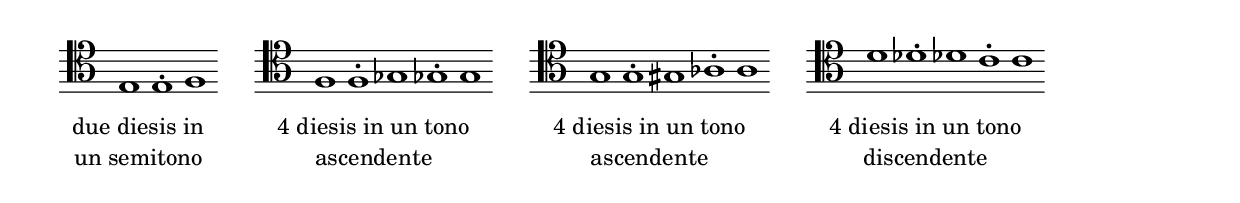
\version "2.22.2"

% Auto generated file

\header {
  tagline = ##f
}

dot = {
   \once \override Script.add-stem-support = ##f
   \once \override Script.toward-stem-shift = 0
   \once \override Script.skyline-horizontal-padding = 0
   \once \override Script.direction = 1
   \once \override Script.font-size = 1
}

\markup {
  \center-column {
    \line {
      \center-align
      \fontsize#3 { \concat { \normal-text ""} }
    }
    \null
    \line {
      \center-column {

        \line {
          \score {
            <<
              \new Staff \with { instrumentName = ""} {
                \override Staff.TimeSignature.stencil = ##f
                \override Staff.NoteHead.style = #'baroque
                \accidentalStyle Score.forget
                \cadenzaOn
                \clef "tenor"
                \key c #`((0 . ,NATURAL) (1 . ,NATURAL) (2 . ,NATURAL)
                          (3 . ,NATURAL) (4 . ,NATURAL) (5 . ,NATURAL)
                          (6 . ,NATURAL))  e1  \dot e1-.  f1 
                \cadenzaOff
              }
            >>
            \layout {
              \context {
                \Score
                \override SpacingSpanner.common-shortest-duration = #(ly:make-moment 1)
              }
            }
          }
        }
        \null
        \line {
          \left-align {  \normal-text "due diesis in" }
        }
        \line {
          \left-align {  \normal-text "un semitono" }
        }

      }
      \hspace #3 
      \center-column {

        \line {
          \score {
            <<
              \new Staff \with { instrumentName = ""} {
                \override Staff.TimeSignature.stencil = ##f
                \override Staff.NoteHead.style = #'baroque
                \accidentalStyle Score.forget
                \cadenzaOn
                \clef "tenor"
                \key c #`((0 . ,NATURAL) (1 . ,NATURAL) (2 . ,NATURAL)
                          (3 . ,NATURAL) (4 . ,NATURAL) (5 . ,NATURAL)
                          (6 . ,NATURAL))  f1  \dot f1-.  ges1  \dot ges1-.  g1 
                \cadenzaOff
              }
            >>
            \layout {
              \context {
                \Score
                \override SpacingSpanner.common-shortest-duration = #(ly:make-moment 1)
              }
            }
          }
        }
        \null
        \line {
          \left-align {  \normal-text "4 diesis in un tono" }
        }
        \line {
          \left-align {  \normal-text "ascendente" }
        }

      }
      \hspace #3 
      \center-column {

        \line {
          \score {
            <<
              \new Staff \with { instrumentName = ""} {
                \override Staff.TimeSignature.stencil = ##f
                \override Staff.NoteHead.style = #'baroque
                \accidentalStyle Score.forget
                \cadenzaOn
                \clef "tenor"
                \key c #`((0 . ,NATURAL) (1 . ,NATURAL) (2 . ,NATURAL)
                          (3 . ,NATURAL) (4 . ,NATURAL) (5 . ,NATURAL)
                          (6 . ,NATURAL))  g1  \dot g1-.  gis1  \dot as1-.  a1 
                \cadenzaOff
              }
            >>
            \layout {
              \context {
                \Score
                \override SpacingSpanner.common-shortest-duration = #(ly:make-moment 1)
              }
            }
          }
        }
        \null
        \line {
          \left-align {  \normal-text "4 diesis in un tono" }
        }
        \line {
          \left-align {  \normal-text "ascendente" }
        }

      }
      \hspace #3 
      \center-column {

        \line {
          \score {
            <<
              \new Staff \with { instrumentName = ""} {
                \override Staff.TimeSignature.stencil = ##f
                \override Staff.NoteHead.style = #'baroque
                \accidentalStyle Score.forget
                \cadenzaOn
                \clef "tenor"
                \key c #`((0 . ,NATURAL) (1 . ,NATURAL) (2 . ,NATURAL)
                          (3 . ,NATURAL) (4 . ,NATURAL) (5 . ,NATURAL)
                          (6 . ,NATURAL))  d'1  \dot des'1-.  des'1  \dot c'1-.  c'1 
                \cadenzaOff
              }
            >>
            \layout {
              \context {
                \Score
                \override SpacingSpanner.common-shortest-duration = #(ly:make-moment 1)
              }
            }
          }
        }
        \null
        \line {
          \left-align {  \normal-text "4 diesis in un tono" }
        }
        \line {
          \left-align {  \normal-text "discendente" }
        }

      }
      \hspace #3 

    }
  }
}